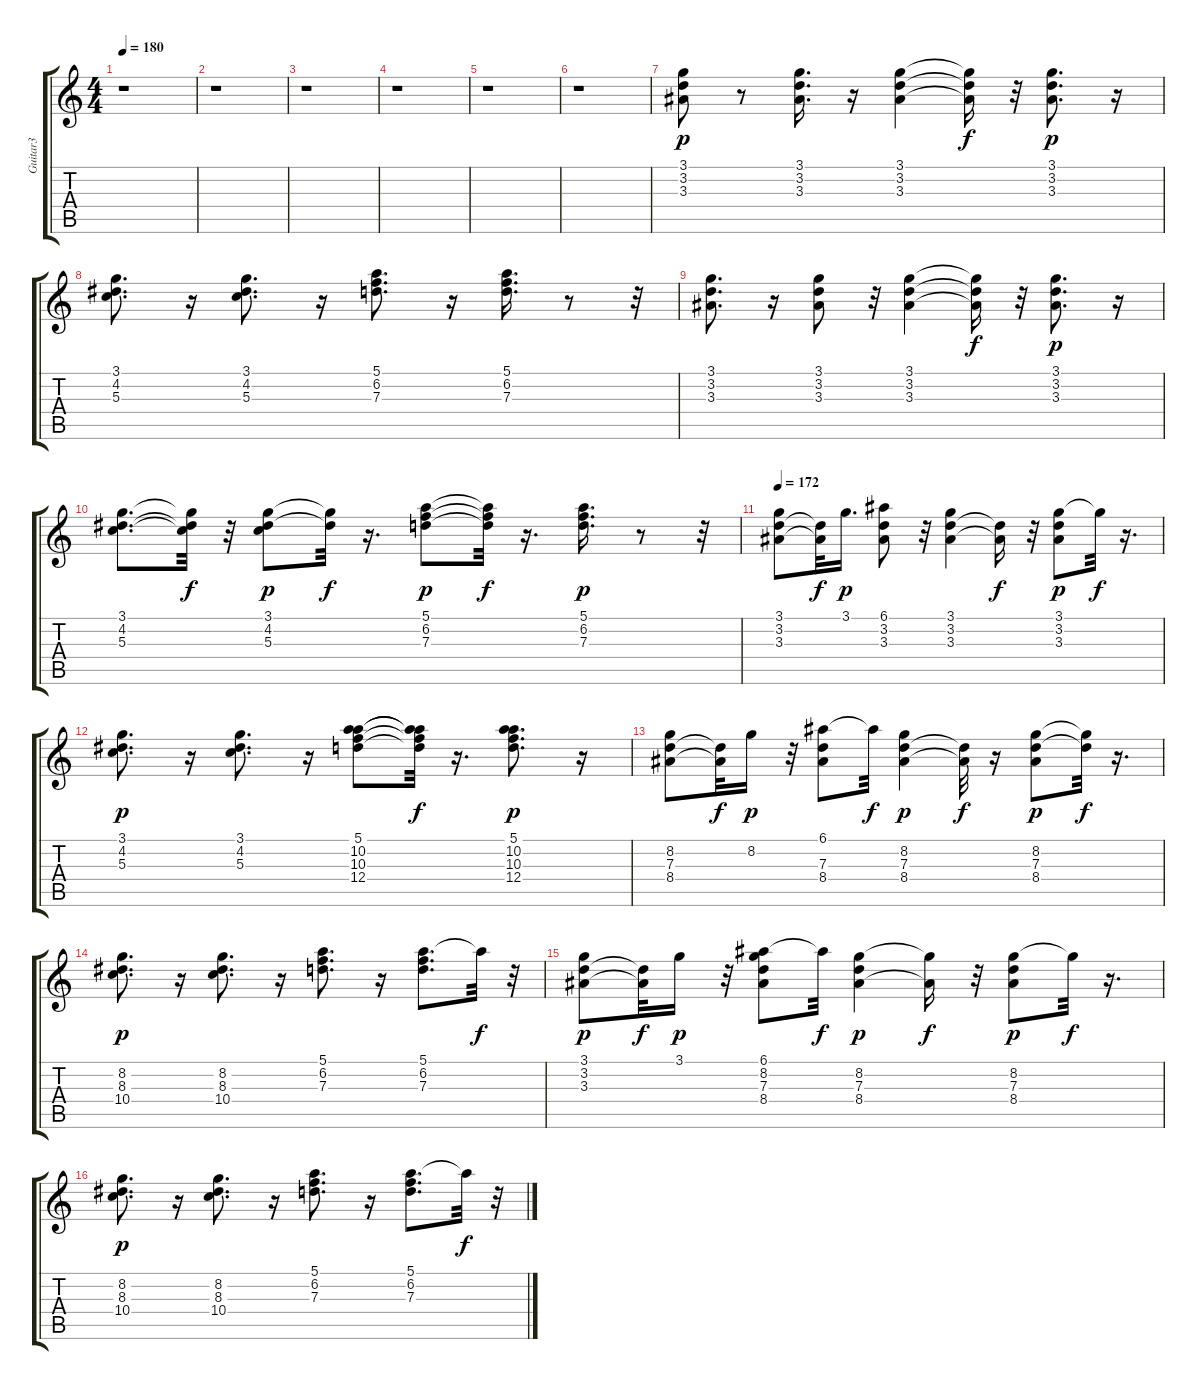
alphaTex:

\track ("Guitar3" "Guitar3") {instrument electricguitarclean}
\staff {score tabs}
\tuning (E4 B3 G3 D3 A2 E2) {hide}
\ts (4 4)
\tempo 180
\clef g2
\ks c
r.1{dy p instrument electricguitarclean} |
r.1 |
r.1 |
r.1 |
r.1 |
r.1 |
(3.1 3.2 3.3).8 r.8 (3.1 3.2 3.3).16{d} r.16 (3.1 3.2 3.3).4 (3.1{t} 3.2{t} 3.3{t}).16{dy f} r.32 (3.1 3.2 3.3).8{d dy p} r.16 |
(3.1 4.2 5.3).8{d} r.16 (3.1 4.2 5.3).8{d} r.16 (5.1 6.2 7.3).8{d} r.16 (5.1 6.2 7.3).16{d} r.8 r.32 |
(3.1 3.2 3.3).8{d} r.16 (3.1 3.2 3.3).8 r.32 (3.1 3.2 3.3).4 (3.1{t} 3.2{t} 3.3{t}).16{dy f} r.32 (3.1 3.2 3.3).8{d dy p} r.16 |
(3.1 4.2 5.3).8{d} (3.1{t} 4.2{t} 5.3{t}).32{dy f} r.32 (3.1 4.2 5.3).8{dy p} (3.1{t} 4.2{t}).32{dy f} r.16{d} (5.1 6.2 7.3).8{dy p} (5.1{t} 6.2{t} 7.3{t}).32{dy f} r.16{d} (5.1 6.2 7.3).16{d dy p} r.8 r.32 |
\tempo 172
(3.1 3.2 3.3).8 (3.2{t} 3.3{t}).32{dy f} 3.1.16{d dy p} (6.1 3.2 3.3).8 r.32 (3.1 3.2 3.3).4 (3.2{t} 3.3{t}).16{dy f} r.32 (3.1 3.2 3.3).8{dy p} 3.1{t}.32{dy f} r.16{d} |
(3.1 4.2 5.3).8{d dy p} r.16 (3.1 4.2 5.3).8{d} r.16 (5.1 10.2 10.3 12.4).8 (5.1{t} 10.2{t} 10.3{t} 12.4{t}).32{dy f} r.16{d} (5.1 10.2 10.3 12.4).8{d dy p} r.16 |
(8.2 7.3 8.4).8 (7.3{t} 8.4{t}).32{dy f} 8.2.16{dy p} r.32 (6.1 7.3 8.4).8 6.1{t}.32{dy f} (8.2 7.3 8.4).4{dy p} (7.3{t} 8.4{t}).32{dy f} r.16 (8.2 7.3 8.4).8{dy p} (8.2{t} 7.3{t}).32{dy f} r.16{d} |
(8.2 8.3 10.4).8{d dy p} r.16 (8.2 8.3 10.4).8{d} r.16 (5.1 6.2 7.3).8{d} r.16 (5.1 6.2 7.3).8{d} 5.1{t}.32{dy f} r.32 |
(3.1 3.2 3.3).8{dy p} (3.2{t} 3.3{t}).32{dy f} 3.1.16{dy p} r.32 (6.1 8.2 7.3 8.4).8 6.1{t}.32{dy f} (8.2 7.3 8.4).4{dy p} (8.2{t} 8.4{t}).16{dy f} r.32 (8.2 7.3 8.4).8{dy p} 8.2{t}.32{dy f} r.16{d} |
(8.2 8.3 10.4).8{d dy p} r.16 (8.2 8.3 10.4).8{d} r.16 (5.1 6.2 7.3).8{d} r.16 (5.1 6.2 7.3).8{d} 5.1{t}.32{dy f} r.32
